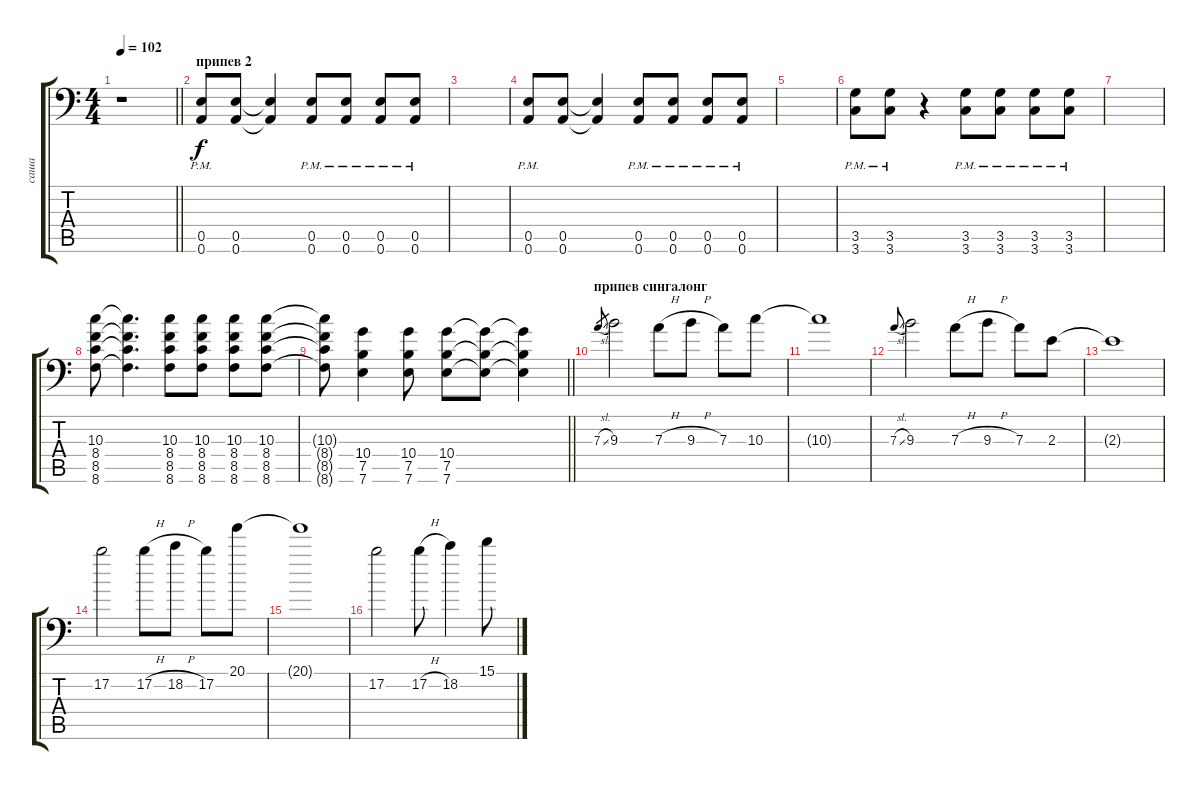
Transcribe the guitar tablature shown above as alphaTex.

\track ("саша" "саша") {mute instrument distortionguitar}
\staff {score tabs}
\tuning (B3 Gb3 D3 A2 E2 A1) {hide}
\ts (4 4)
\tempo 102
\clef f4
\barLineRight lightlight
\ks c
r.1{dy f} |
\section ("" "припев 2")
(0.5{pm} 0.6{pm}).8 (0.5 0.6).8 (0.5{t} 0.6{t}).4 (0.5{pm} 0.6{pm}).8 (0.5{pm} 0.6{pm}).8 (0.5{pm} 0.6{pm}).8 (0.5{pm} 0.6{pm}).8 |
|
(0.5{pm} 0.6{pm}).8 (0.5 0.6).8 (0.5{t} 0.6{t}).4 (0.5{pm} 0.6{pm}).8 (0.5{pm} 0.6{pm}).8 (0.5{pm} 0.6{pm}).8 (0.5{pm} 0.6{pm}).8 |
|
(3.5{pm} 3.6{pm}).8 (3.5{pm} 3.6{pm}).8 r.4 (3.5{pm} 3.6{pm}).8 (3.5{pm} 3.6{pm}).8 (3.5{pm} 3.6{pm}).8 (3.5{pm} 3.6{pm}).8 |
|
(10.3 8.4 8.5 8.6).8 (10.3{t} 8.4{t} 8.5{t} 8.6{t}).4{d} (10.3 8.4 8.5 8.6).8 (10.3 8.4 8.5 8.6).8 (10.3 8.4 8.5 8.6).8 (10.3 8.4 8.5 8.6).8 |
\barLineRight lightlight
(10.3{t} 8.4{t} 8.5{t} 8.6{t}).8 (10.4 7.5 7.6).4 (10.4 7.5 7.6).8 (10.4 7.5 7.6).8 (10.4{t} 7.5{t} 7.6{t}).8 (10.4{t} 7.5{t} 7.6{t}).4 |
\section ("" "припев сингалонг")
7.3{sl}.8{gr} 9.3.2 7.3{h}.8 9.3{h}.8 7.3.8 10.3.8 |
10.3{t}.1 |
7.3{sl}.8{gr onbeat} 9.3.2 7.3{h}.8 9.3{h}.8 7.3.8 2.3.8 |
2.3{t}.1 |
17.2.2 17.2{h}.8 18.2{h}.8 17.2.8 20.1.8 |
20.1{t}.1 |
17.2.2 17.2{h}.8 18.2.4 15.1.8
